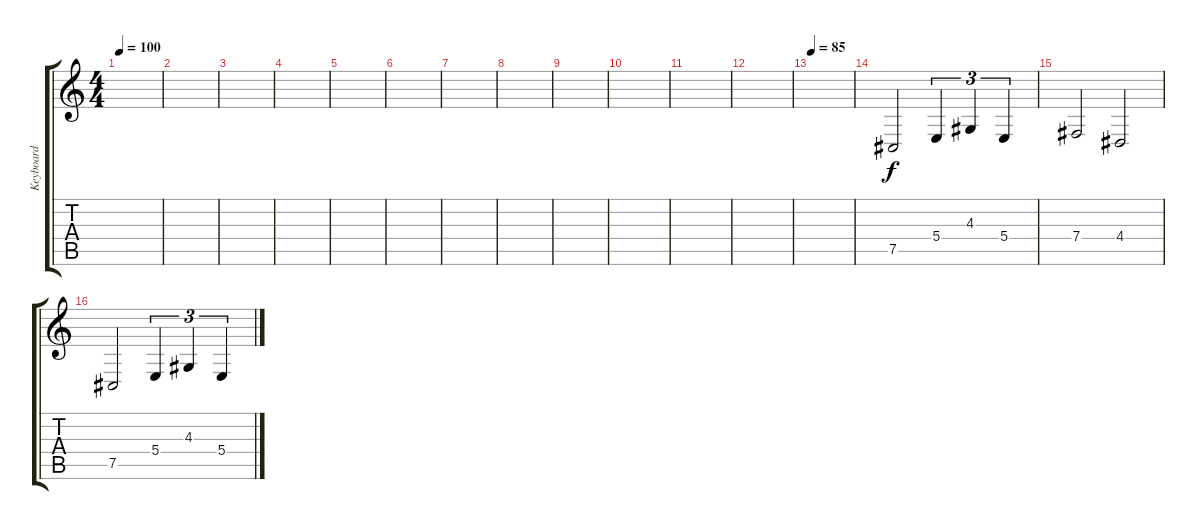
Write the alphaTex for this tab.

\track ("Keyboard" "Keyboard") {instrument choiraahs}
\staff {score tabs}
\tuning (Db4 Ab3 E3 B2 Gb2 Db2) {hide}
\ts (4 4)
\tempo 100
\clef g2
\ks c
|
|
|
|
|
|
|
|
|
|
|
|
\tempo 85
|
7.5.2{instrument stringensemble2} 5.4.4{tu (3 2)} 4.3.4{tu (3 2)} 5.4.4{tu (3 2)} |
7.4.2 4.4.2 |
7.5.2{instrument stringensemble2} 5.4.4{tu (3 2)} 4.3.4{tu (3 2)} 5.4.4{tu (3 2)}
